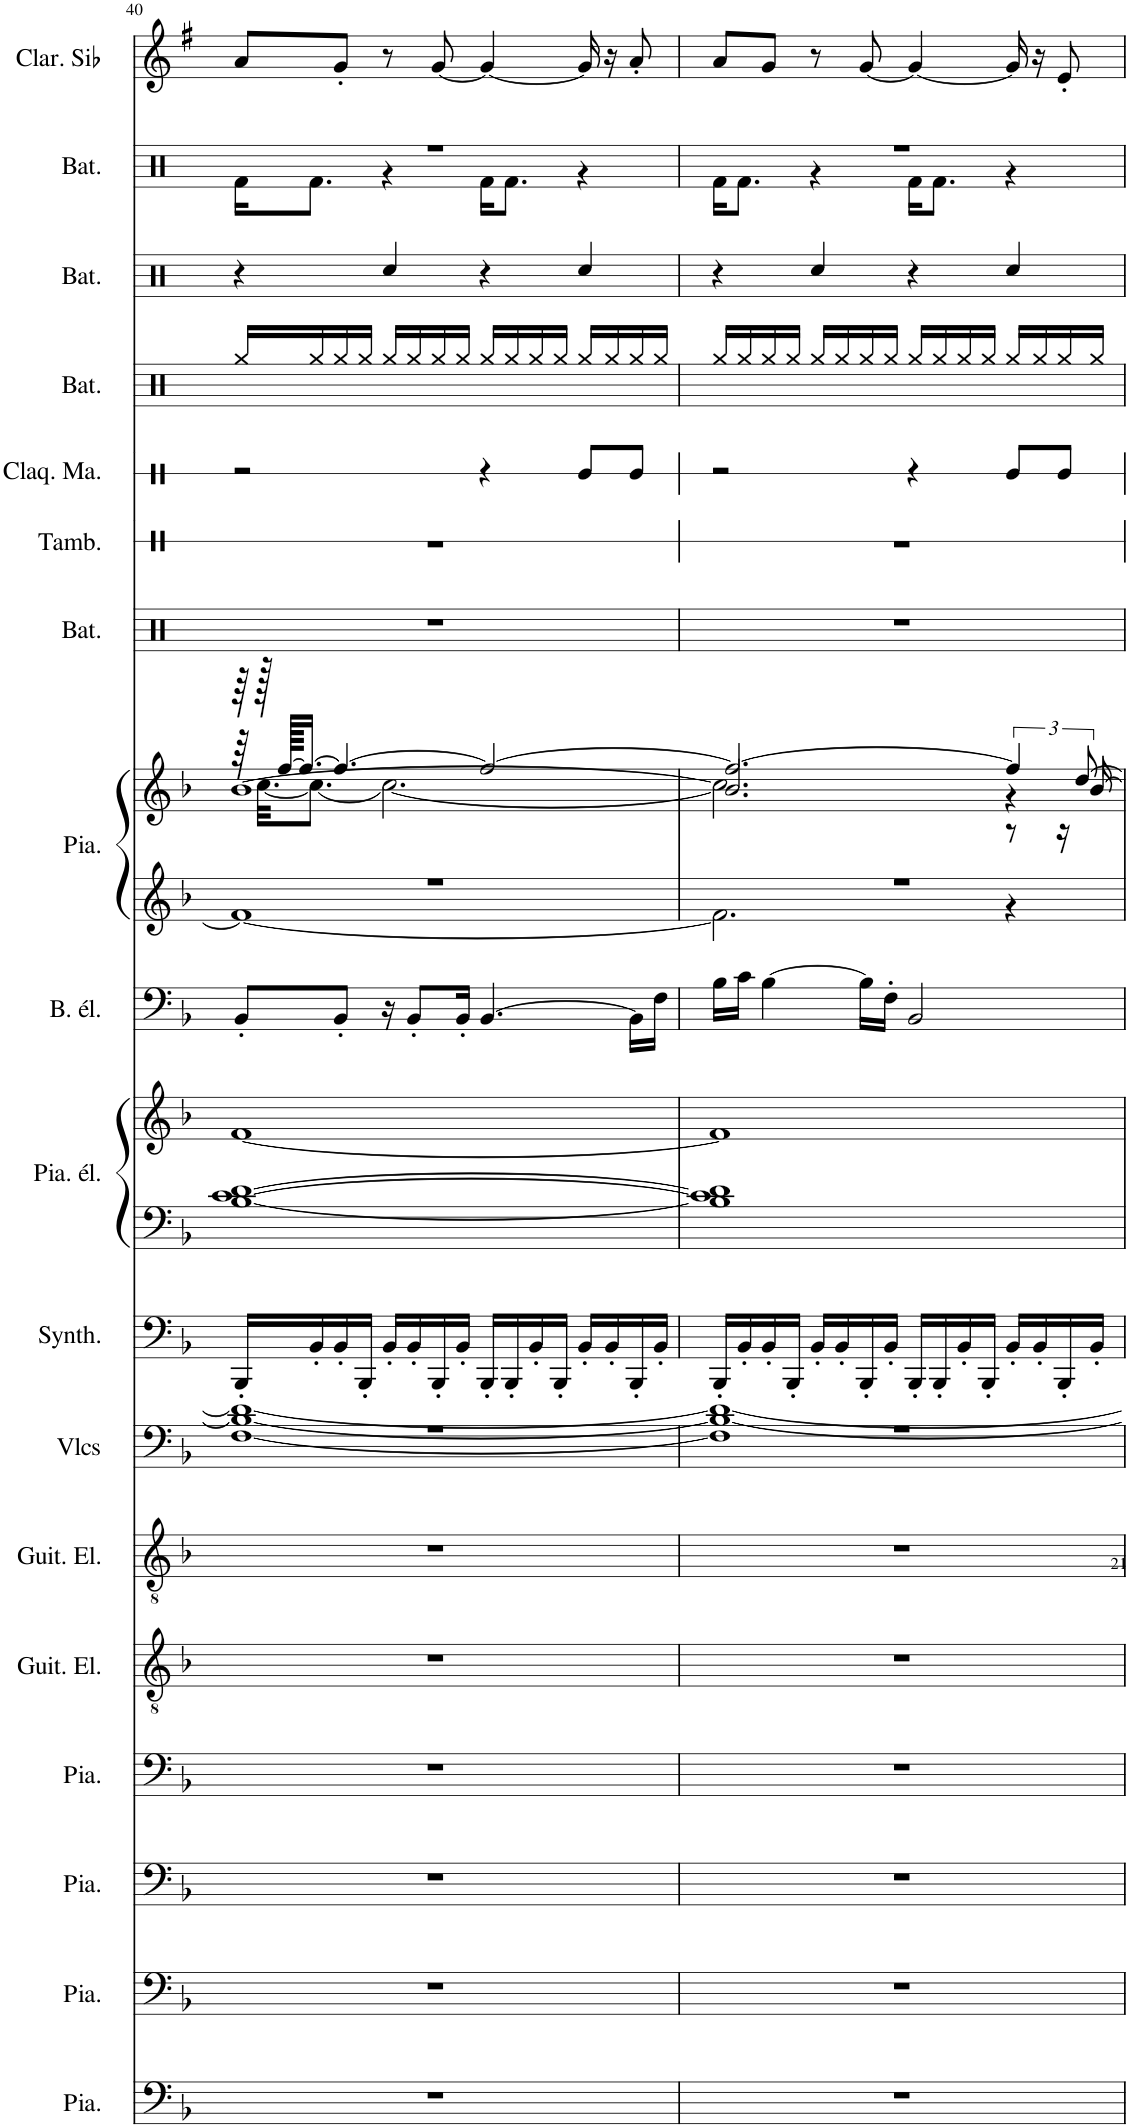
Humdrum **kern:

**kern	**kern	**kern	**kern	**kern	**kern	**kern	**kern	**kern	**kern	**kern	**kern	**kern	**kern	**kern	**kern	**kern	**kern	**kern	**kern
*part18	*part17	*part16	*part15	*part14	*part13	*part12	*part11	*part10	*part10	*part9	*part8	*part8	*part7	*part6	*part5	*part4	*part3	*part2	*part1
*staff20	*staff19	*staff18	*staff17	*staff16	*staff15	*staff14	*staff13	*staff12	*staff11	*staff10	*staff9	*staff8	*staff7	*staff6	*staff5	*staff4	*staff3	*staff2	*staff1
*I"Piano	*I"Piano	*I"Piano	*I"Piano	*I"Guitare électrique, Overdriven Guitar	*I"Guitare électrique, Overdriven Guitar	*I"Violoncelles, String Ensemble 1	*I"Synthétiseur d'effets, Lead 8 (bass + lead)	*I"Piano électrique, Electric Piano 2	*	*I"Basse électrique, Electric Bass (finger)	*I"Piano, Acoustic Grand Piano	*	*I"Batterie	*I"Tambourin	*I"Claquement de mains	*I"Batterie	*I"Batterie	*I"Batterie, Drums	*I"Clarinette en Sib
*I'Pia.	*I'Pia.	*I'Pia.	*I'Pia.	*I'Guit. El.	*I'Guit. El.	*I'Vlcs	*I'Synth.	*I'Pia. él.	*	*I'B. él.	*I'Pia.	*	*I'Bat.	*I'Tamb.	*I'Claq. Ma.	*I'Bat.	*I'Bat.	*I'Bat.	*I'Clar. Sib
!!LO:PB:g=z
*clefF4	*clefF4	*clefF4	*clefF4	*clefGv2	*clefGv2	*clefF4	*clefF4	*clefF4	*clefG2	*clefF4	*clefG2	*clefG2	*clefX	*clefX	*clefX	*clefX	*clefX	*clefX	*clefG2
*	*	*	*	*	*	*	*	*	*	*Trd7c12	*	*	*	*	*	*	*	*	*Trd1c2
*k[b-]	*k[b-]	*k[b-]	*k[b-]	*k[b-]	*k[b-]	*k[b-]	*k[b-]	*k[b-]	*k[b-]	*k[b-]	*k[b-]	*k[b-]	*k[]	*k[]	*k[]	*k[]	*k[]	*k[]	*k[f#]
*M4/4	*M4/4	*M4/4	*M4/4	*M4/4	*M4/4	*M4/4	*M4/4	*M4/4	*M4/4	*M4/4	*M4/4	*M4/4	*M4/4	*M4/4	*M4/4	*M4/4	*M4/4	*M4/4	*M4/4
=40	=40	=40	=40	=40	=40	=40	=40	=40	=40	=40	=40	=40	=40	=40	=40	=40	=40	=40	=40
*	*	*	*	*	*	*^	*	*	*	*	*^	*^	*	*	*	*	*	*^	*
*	*	*	*	*	*	*	*	*	*	*	*	*	*	*	*^	*	*	*	*	*	*	*	*
1r	1r	1r	1r	1r	1r	1r	[1F 1B-_ 1d_	16BBB-'/LL	[1B- [1c [1d	[1f	8BB-'/L	1r	1f_	64r	64r	[1b-	1r	1r	2r	16Rgg/LL	4r	1r	16Rf\KL	8a/L
.	.	.	.	.	.	.	.	.	.	.	.	.	.	128r	[32.cc\KKL	.	.	.	.	.	.	.	.	.
.	.	.	.	.	.	.	.	.	.	.	.	.	.	[128ff/KKKLL	.	.	.	.	.	.	.	.	.	.
.	.	.	.	.	.	.	.	.	.	.	.	.	.	16.ff/JJ_	.	.	.	.	.	.	.	.	.	.
.	.	.	.	.	.	.	.	16BB-'/	.	.	.	.	.	.	8.cc\J_	.	.	.	.	16Rgg/	.	.	8.Rf\J	.
.	.	.	.	.	.	.	.	16BB-'/	.	.	8BB-'/J	.	.	4.ff/_	.	.	.	.	.	16Rgg/	.	.	.	8g'/J
.	.	.	.	.	.	.	.	16BBB-'/JJ	.	.	.	.	.	.	.	.	.	.	.	16Rgg/JJ	.	.	.	.
.	.	.	.	.	.	.	.	16BB-'/LL	.	.	16r	.	.	.	2.cc\_	.	.	.	.	16Rgg/LL	4Rcc/	.	4r	8r
.	.	.	.	.	.	.	.	16BB-'/	.	.	8BB-'/L	.	.	.	.	.	.	.	.	16Rgg/	.	.	.	.
.	.	.	.	.	.	.	.	16BBB-'/	.	.	.	.	.	.	.	.	.	.	.	16Rgg/	.	.	.	[8g/
.	.	.	.	.	.	.	.	16BB-'/JJ	.	.	16BB-'/Jk	.	.	.	.	.	.	.	.	16Rgg/JJ	.	.	.	.
.	.	.	.	.	.	.	.	16BBB-'/LL	.	.	[4.BB-/	.	.	2ff/_	.	.	.	.	4r	16Rgg/LL	4r	.	16Rf\KL	4g/_
.	.	.	.	.	.	.	.	16BBB-'/	.	.	.	.	.	.	.	.	.	.	.	16Rgg/	.	.	8.Rf\J	.
.	.	.	.	.	.	.	.	16BB-'/	.	.	.	.	.	.	.	.	.	.	.	16Rgg/	.	.	.	.
.	.	.	.	.	.	.	.	16BBB-'/JJ	.	.	.	.	.	.	.	.	.	.	.	16Rgg/JJ	.	.	.	.
.	.	.	.	.	.	.	.	16BB-'/LL	.	.	.	.	.	.	.	.	.	.	8Re/L	16Rgg/LL	4Rcc/	.	4r	16g/]
.	.	.	.	.	.	.	.	16BB-'/	.	.	.	.	.	.	.	.	.	.	.	16Rgg/	.	.	.	16r
.	.	.	.	.	.	.	.	16BBB-'/	.	.	16BB-\LL]	.	.	.	.	.	.	.	8Re/J	16Rgg/	.	.	.	8a'/
.	.	.	.	.	.	.	.	16BB-'/JJ	.	.	16F\JJ	.	.	.	.	.	.	.	.	16Rgg/JJ	.	.	.	.
=41	=41	=41	=41	=41	=41	=41	=41	=41	=41	=41	=41	=41	=41	=41	=41	=41	=41	=41	=41	=41	=41	=41	=41	=41
1r	1r	1r	1r	1r	1r	1r	1F] 1B-_ 1d_	16BBB-'/LL	1B-] 1c] 1d]	1f]	16B-\LL	1r	2.f\]	2.ff/_	2.cc\]	2.b-/]	1r	1r	2r	16Rgg/LL	4r	1r	16Rf\KL	8a/L
.	.	.	.	.	.	.	.	16BB-'/	.	.	16c\JJ	.	.	.	.	.	.	.	.	16Rgg/	.	.	8.Rf\J	.
.	.	.	.	.	.	.	.	16BB-'/	.	.	[4B-\	.	.	.	.	.	.	.	.	16Rgg/	.	.	.	8g/J
.	.	.	.	.	.	.	.	16BBB-'/JJ	.	.	.	.	.	.	.	.	.	.	.	16Rgg/JJ	.	.	.	.
.	.	.	.	.	.	.	.	16BB-'/LL	.	.	.	.	.	.	.	.	.	.	.	16Rgg/LL	4Rcc/	.	4r	8r
.	.	.	.	.	.	.	.	16BB-'/	.	.	.	.	.	.	.	.	.	.	.	16Rgg/	.	.	.	.
.	.	.	.	.	.	.	.	16BBB-'/	.	.	16B-\LL]	.	.	.	.	.	.	.	.	16Rgg/	.	.	.	[8g/
.	.	.	.	.	.	.	.	16BB-'/JJ	.	.	16F'\JJ	.	.	.	.	.	.	.	.	16Rgg/JJ	.	.	.	.
.	.	.	.	.	.	.	.	16BBB-'/LL	.	.	2BB-/	.	.	.	.	.	.	.	4r	16Rgg/LL	4r	.	16Rf\KL	4g/_
.	.	.	.	.	.	.	.	16BBB-'/	.	.	.	.	.	.	.	.	.	.	.	16Rgg/	.	.	8.Rf\J	.
.	.	.	.	.	.	.	.	16BB-'/	.	.	.	.	.	.	.	.	.	.	.	16Rgg/	.	.	.	.
.	.	.	.	.	.	.	.	16BBB-'/JJ	.	.	.	.	.	.	.	.	.	.	.	16Rgg/JJ	.	.	.	.
.	.	.	.	.	.	.	.	16BB-'/LL	.	.	.	.	4r	6ff/]	4r	8r	.	.	8Re/L	16Rgg/LL	4Rcc/	.	4r	16g/]
.	.	.	.	.	.	.	.	16BB-'/	.	.	.	.	.	.	.	.	.	.	.	16Rgg/	.	.	.	16r
.	.	.	.	.	.	.	.	16BBB-'/	.	.	.	.	.	.	.	16r	.	.	8Re/J	16Rgg/	.	.	.	8e'/
.	.	.	.	.	.	.	.	.	.	.	.	.	.	[12dd/	.	.	.	.	.	.	.	.	.	.
.	.	.	.	.	.	.	.	16BB-'/JJ	.	.	.	.	.	.	.	[16b-/	.	.	.	16Rgg/JJ	.	.	.	.
*	*	*	*	*	*	*	*	*	*	*	*	*v	*v	*	*	*	*	*	*	*	*	*v	*v	*
*	*	*	*	*	*	*v	*v	*	*	*	*	*	*v	*v	*v	*	*	*	*	*	*	*
=	=	=	=	=	=	=	=	=	=	=	=	=	=	=	=	=	=	=	=
*-	*-	*-	*-	*-	*-	*-	*-	*-	*-	*-	*-	*-	*-	*-	*-	*-	*-	*-	*-
